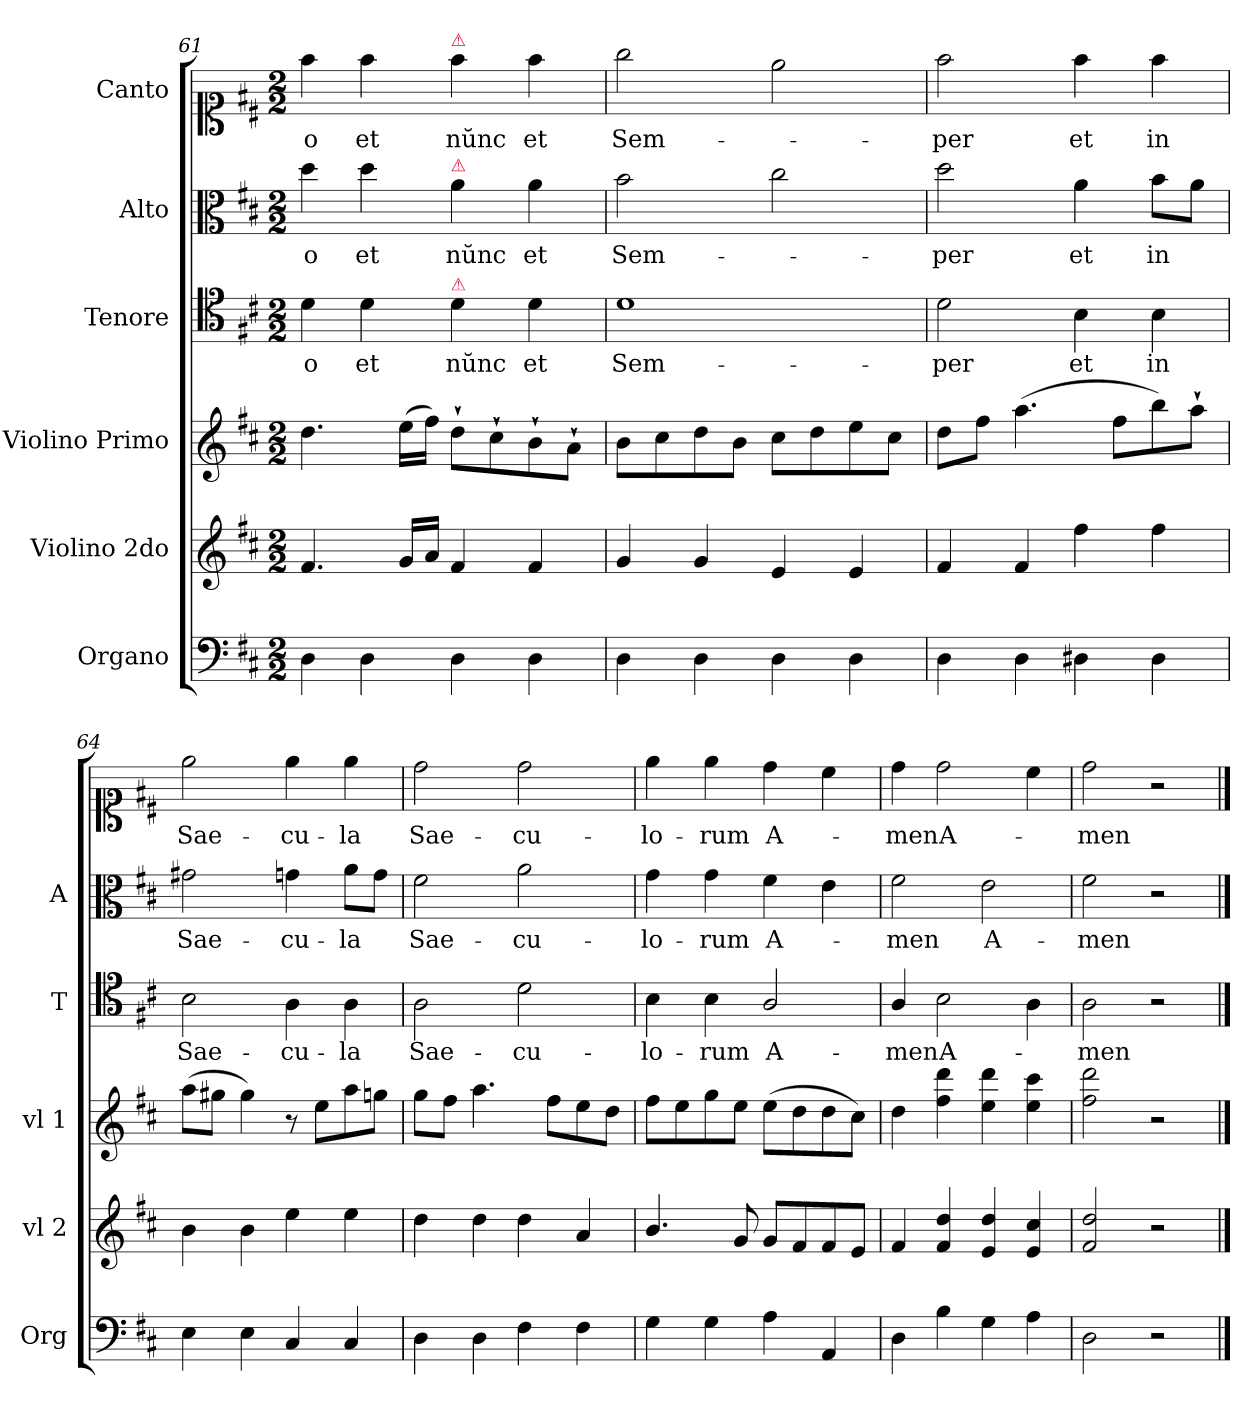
**kern	**kern	**kern	**kern	**text	**kern	**text	**kern	**text
*part6	*part5	*part4	*part3	*part3	*part2	*part2	*part1	*part1
*staff6	*staff5	*staff4	*staff3	*staff3	*staff2	*staff2	*staff1	*staff1
*I"Organo	*I"Violino 2do	*I"Violino Primo	*I"Tenore	*	*I"Alto	*	*I"Canto	*
*I'Org	*I'vl 2	*I'vl 1	*I'T	*	*I'A	*	*	*
*clefF4	*clefG2	*clefG2	*clefC4	*	*clefC3	*	*clefC1	*
*k[f#c#]	*k[f#c#]	*k[f#c#]	*k[f#c#]	*	*k[f#c#]	*	*k[f#c#]	*
*D:	*D:	*D:	*D:	*	*D:	*	*D:	*
*M2/2	*M2/2	*M2/2	*M2/2	*	*M2/2	*	*M2/2	*
=61	=61	=61	=61	=61	=61	=61	=61	=61
4D\	4.f#/	4.dd\	4d\	-o	4dd\	-o	4ff#\	-o
4D\	.	.	4d\	et	4dd\	et	4ff#\	et
.	16g/LL	(16ee\LL	.	.	.	.	.	.
.	16a/JJ	16ff#\JJ)	.	.	.	.	.	.
!	!	!	!	!	!	!	!LO:TX:a:color=crimson:t=⚠	!
!	!	!	!	!	!LO:TX:a:color=crimson:t=⚠	!	!	!
!	!	!	!LO:TX:a:color=crimson:t=⚠	!	!	!	!	!
4D\	4f#/	8dd`\L	4d\	nŭnc	4a\	nŭnc	4ff#\	nŭnc
.	.	8cc#`\	.	.	.	.	.	.
4D\	4f#/	8b`\	4d\	et	4a\	et	4ff#\	et
.	.	8a`\J	.	.	.	.	.	.
=62	=62	=62	=62	=62	=62	=62	=62	=62
4D\	4g/	8b\L	1d	Sem-	2b\	Sem-	2gg\	Sem-
.	.	8cc#\	.	.	.	.	.	.
4D\	4g/	8dd\	.	.	.	.	.	.
.	.	8b\J	.	.	.	.	.	.
4D\	4e/	8cc#\L	.	.	2cc#\	.	2ee\	.
.	.	8dd\	.	.	.	.	.	.
4D\	4e/	8ee\	.	.	.	.	.	.
.	.	8cc#\J	.	.	.	.	.	.
=63	=63	=63	=63	=63	=63	=63	=63	=63
4D\	4f#/	8dd\L	2d\	-per	2dd\	-per	2ff#\	-per
.	.	8ff#\J	.	.	.	.	.	.
4D\	4f#/	(4.aa\	.	.	.	.	.	.
4D#X\	4ff#\	.	4B\	et	4a\	et	4ff#\	et
.	.	8ff#\L	.	.	.	.	.	.
4D#\	4ff#\	8bb\)	4B\	in	8b\L	in	4ff#\	in
.	.	8aa`\J	.	.	8a\J	.	.	.
=64	=64	=64	=64	=64	=64	=64	=64	=64
4E\	4b\	(8aa\L	2B\	Sae-	2g#X\	Sae-	2ee\	Sae-
.	.	8gg#X\J	.	.	.	.	.	.
4E\	4b\	4gg#\)	.	.	.	.	.	.
4C#/	4ee\	8r	4A\	-cu-	4gn\	-cu-	4ee\	-cu-
.	.	8ee\L	.	.	.	.	.	.
4C#/	4ee\	8aa\	4A\	-la	8a\L	-la	4ee\	-la
.	.	8ggn\J	.	.	8g\J	.	.	.
=65	=65	=65	=65	=65	=65	=65	=65	=65
4D\	4dd\	8gg\L	2A\	Sae-	2f#\	Sae-	2dd\	Sae-
.	.	8ff#\J	.	.	.	.	.	.
4D\	4dd\	4.aa\	.	.	.	.	.	.
4F#\	4dd\	.	2d\	-cu-	2a\	-cu-	2dd\	-cu-
.	.	8ff#\L	.	.	.	.	.	.
4F#\	4a/	8ee\	.	.	.	.	.	.
.	.	8dd\J	.	.	.	.	.	.
=66	=66	=66	=66	=66	=66	=66	=66	=66
4G\	4.b/	8ff#\L	4B\	-lo-	4g\	-lo-	4ee\	-lo-
.	.	8ee\	.	.	.	.	.	.
4G\	.	8gg\	4B\	-rum	4g\	-rum	4ee\	-rum
.	8g/	8ee\J	.	.	.	.	.	.
4A\	8g/L	(8ee\L	2A/	A-	4f#\	A-	4dd\	A-
.	8f#/	8dd\	.	.	.	.	.	.
4AA/	8f#/	8dd\	.	.	4e\	.	4cc#\	.
.	8e/J	8cc#\J)	.	.	.	.	.	.
=67	=67	=67	=67	=67	=67	=67	=67	=67
4D\	4f#/	4dd\	4A/	-men	2f#\	-men	4dd\	-men
4B\	4f#/ 4dd/	4ff#\ 4ddd\	2B\	A-	.	.	2dd\	A-
4G\	4e/ 4dd/	4ee\ 4ddd\	.	.	2e\	A-	.	.
4A\	4e/ 4cc#/	4ee\ 4ccc#\	4A\	.	.	.	4cc#\	.
=68	=68	=68	=68	=68	=68	=68	=68	=68
2D\	2f#/ 2dd/	2ff#\ 2ddd\	2A\	-men	2f#\	-men	2dd\	-men
2r	2r	2r	2r	.	2r	.	2r	.
==	==	==	==	==	==	==	==	==
*-	*-	*-	*-	*-	*-	*-	*-	*-
